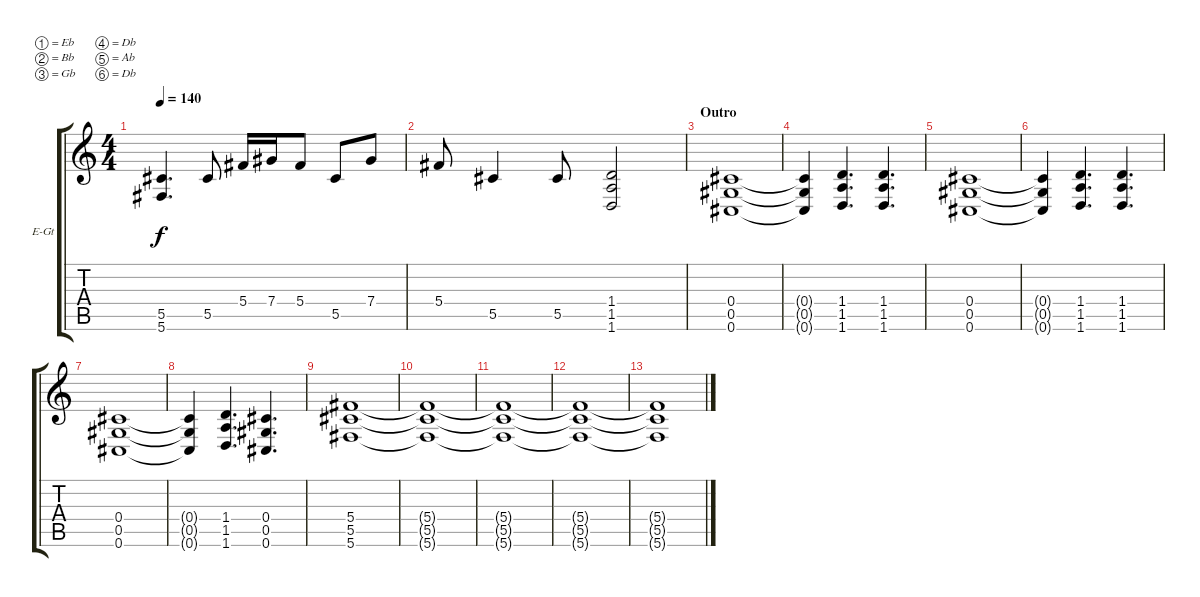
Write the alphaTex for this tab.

\bracketExtendMode groupsimilarinstruments
\firstSystemTrackNameOrientation horizontal
\otherSystemsTrackNameOrientation horizontal
\track ("Gitara 2" "E-Gt") {instrument distortionguitar}
\staff {score tabs}
\tuning (Eb4 Bb3 Gb3 Db3 Ab2 Db2)
\ts (4 4)
\tempo 140
\clef g2
\ks c
(5.5 5.6).4{d dy f} 5.5.8 5.4.16 7.4.16 5.4.8 5.5.8 7.4.8 |
5.4.8 5.5.4 5.5.8 (1.4 1.5 1.6).2 |
\section ("" "Outro")
(0.4 0.5 0.6).1 |
(0.4{t} 0.5{t} 0.6{t}).4 (1.4 1.5 1.6).4{d} (1.4 1.5 1.6).4{d} |
(0.4 0.5 0.6).1 |
(0.4{t} 0.5{t} 0.6{t}).4 (1.4 1.5 1.6).4{d} (1.4 1.5 1.6).4{d} |
(0.4 0.5 0.6).1 |
(0.4{t} 0.5{t} 0.6{t}).4 (1.4 1.5 1.6).4{d} (0.4 0.5 0.6).4{d} |
(5.4 5.5 5.6).1 |
(5.4{t} 5.5{t} 5.6{t}).1 |
(5.4{t} 5.5{t} 5.6{t}).1 |
(5.4{t} 5.5{t} 5.6{t}).1 |
(5.4{t} 5.5{t} 5.6{t}).1
